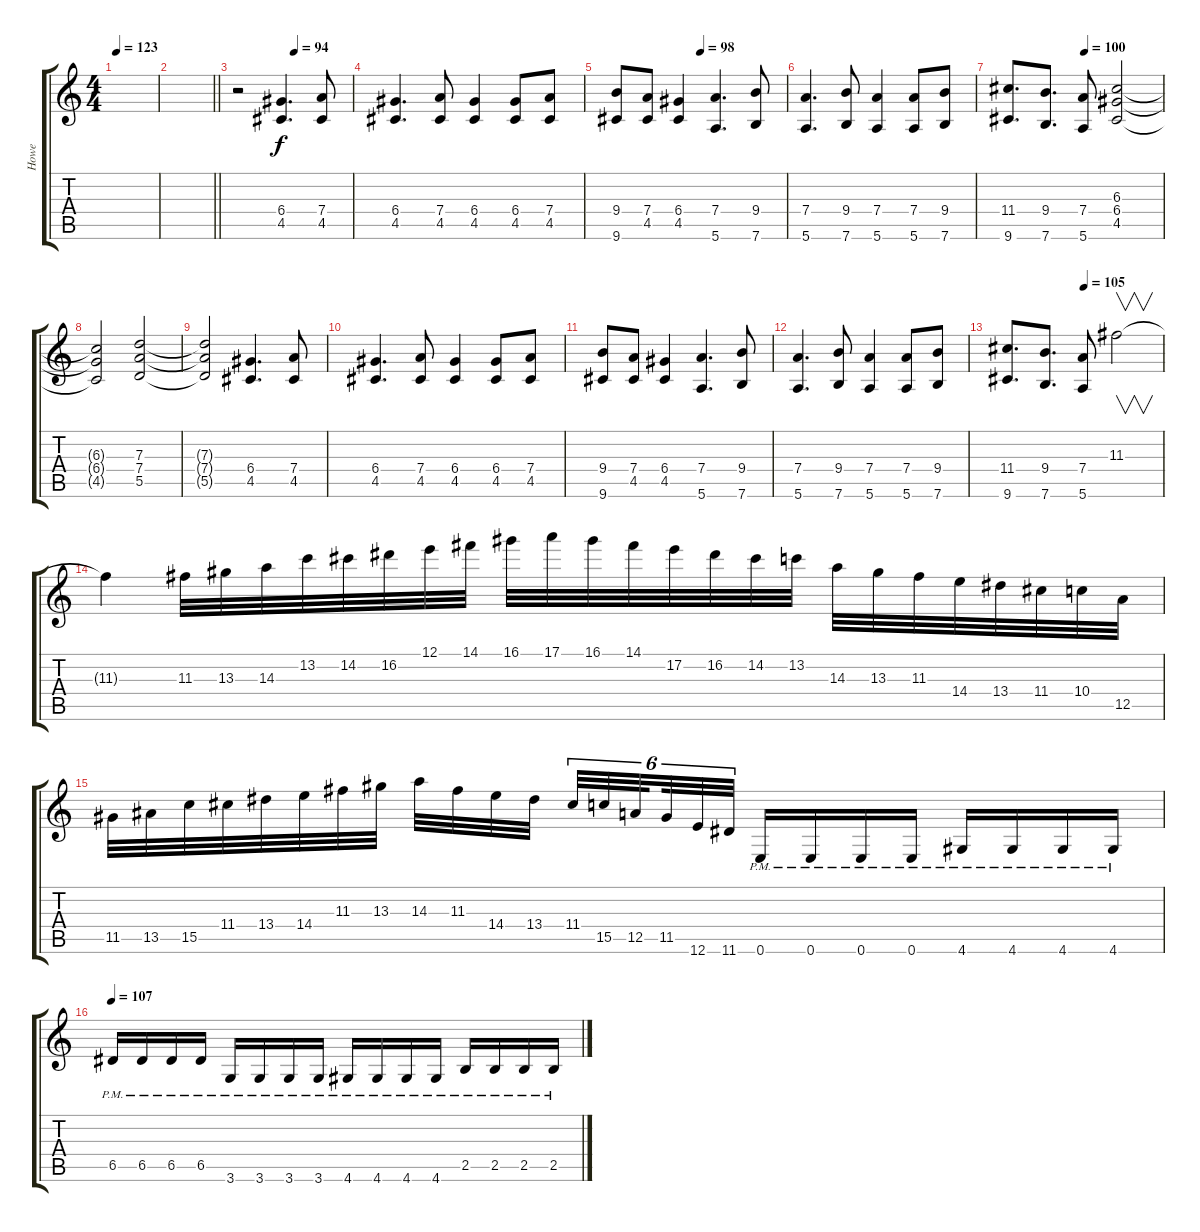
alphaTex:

\track ("Howe" "Howe") {instrument overdrivenguitar}
\staff {score tabs}
\tuning (E4 B3 G3 D3 A2 E2) {hide}
\ts (4 4)
\tempo 123
\clef g2
\ks c
|
\barLineRight lightlight
|
\section ("" "")
\tempo (94 0.5)
r.2 (6.4 4.5).4{d} (7.4 4.5).8 |
(6.4 4.5).4{d} (7.4 4.5).8 (6.4 4.5).4 (6.4 4.5).8 (7.4 4.5).8 |
\tempo (98 0.5)
(9.4 9.6).8 (7.4 4.5).8 (6.4 4.5).4 (7.4 5.6).4{d} (9.4 7.6).8 |
(7.4 5.6).4{d} (9.4 7.6).8 (7.4 5.6).4 (7.4 5.6).8 (9.4 7.6).8 |
\tempo (100 0.5)
(11.4 9.6).8{d} (9.4 7.6).8{d} (7.4 5.6).8 (6.3 6.4 4.5).2 |
(6.3{t} 6.4{t} 4.5{t}).2 (7.3 7.4 5.5).2 |
(7.3{t} 7.4{t} 5.5{t}).2 (6.4 4.5).4{d} (7.4 4.5).8 |
(6.4 4.5).4{d} (7.4 4.5).8 (6.4 4.5).4 (6.4 4.5).8 (7.4 4.5).8 |
(9.4 9.6).8 (7.4 4.5).8 (6.4 4.5).4 (7.4 5.6).4{d} (9.4 7.6).8 |
(7.4 5.6).4{d} (9.4 7.6).8 (7.4 5.6).4 (7.4 5.6).8 (9.4 7.6).8 |
\tempo (105 0.5)
(11.4 9.6).8{d} (9.4 7.6).8{d} (7.4 5.6).8 11.3.2{v instrument overdrivenguitar} |
11.3{t}.4 11.3.32 13.3.32 14.3.32 13.2.32 14.2.32 16.2.32 12.1.32 14.1.32 16.1.32 17.1.32 16.1.32 14.1.32 17.2.32 16.2.32 14.2.32 13.2.32 14.3.32 13.3.32 11.3.32 14.4.32 13.4.32 11.4.32 10.4.32 12.5.32 |
11.5.32 13.5.32 15.5.32 11.4.32 13.4.32 14.4.32 11.3.32 13.3.32 14.3.32 11.3.32 14.4.32 13.4.32{beam splitsecondary} 11.4.32{tu (6 4)} 15.5.32{tu (6 4)} 12.5.32{tu (6 4) beam splitsecondary} 11.5.32{tu (6 4)} 12.6.32{tu (6 4)} 11.6.32{tu (6 4)} 0.6{pm}.16 0.6{pm}.16 0.6{pm}.16 0.6{pm}.16 4.6{pm}.16 4.6{pm}.16 4.6{pm}.16 4.6{pm}.16 |
\tempo 107
6.5{pm}.16 6.5{pm}.16 6.5{pm}.16 6.5{pm}.16 3.6{pm}.16 3.6{pm}.16 3.6{pm}.16 3.6{pm}.16 4.6{pm}.16 4.6{pm}.16 4.6{pm}.16 4.6{pm}.16 2.5{pm}.16 2.5{pm}.16 2.5{pm}.16 2.5{pm}.16
